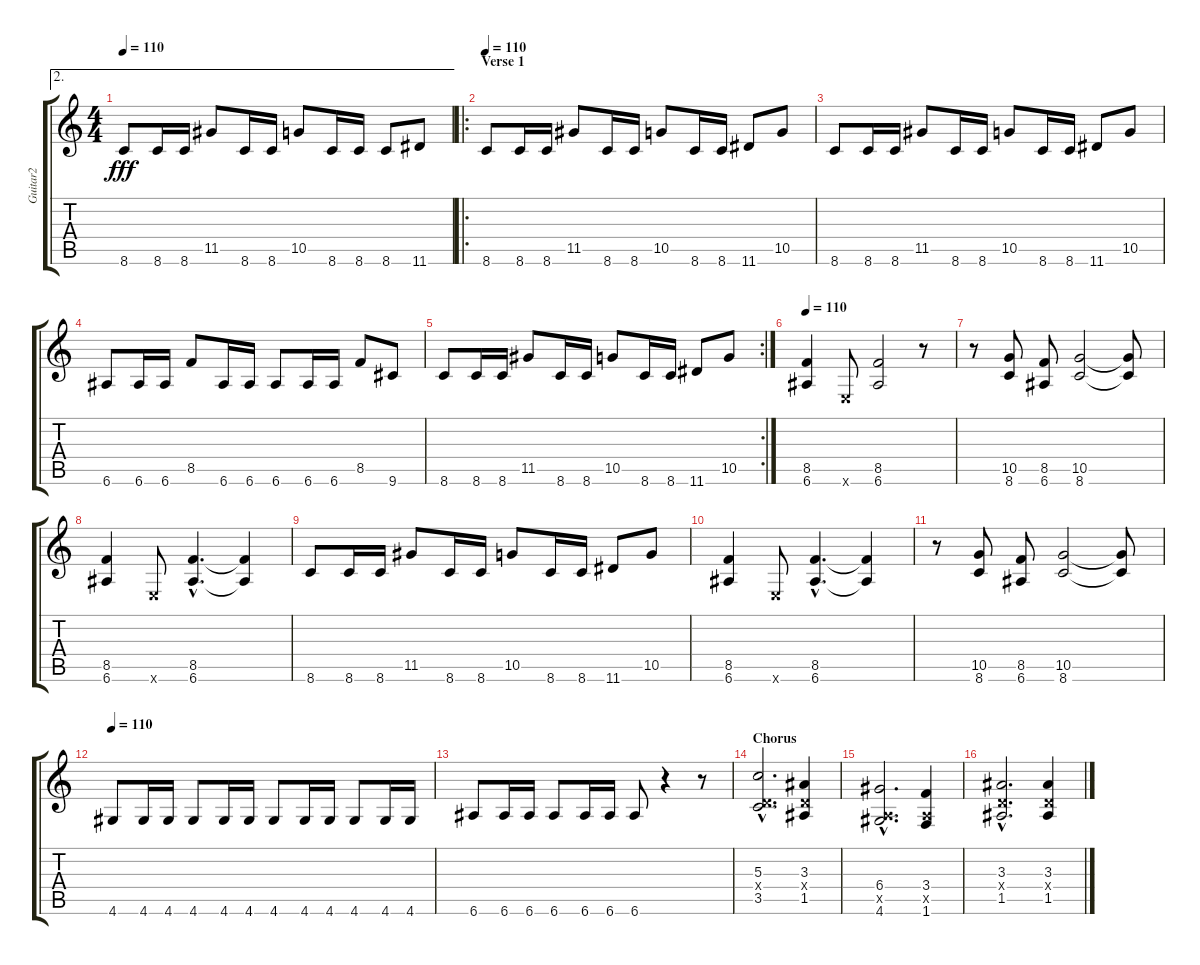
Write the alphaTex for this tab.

\track ("Guitar2" "Guitar2") {instrument distortionguitar}
\staff {score tabs}
\tuning (E4 B3 G3 D3 A2 E2) {hide}
\ae 2
\ts (4 4)
\tempo 110
\clef g2
\ks c
8.6.8{dy fff} 8.6.16 8.6.16 11.5.8 8.6.16 8.6.16 10.5.8 8.6.16 8.6.16 8.6.8 11.6.8 |
\ro
\section ("" "Verse 1 ")
\tempo 110
8.6.8 8.6.16 8.6.16 11.5.8 8.6.16 8.6.16 10.5.8 8.6.16 8.6.16 11.6.8 10.5.8 |
8.6.8 8.6.16 8.6.16 11.5.8 8.6.16 8.6.16 10.5.8 8.6.16 8.6.16 11.6.8 10.5.8 |
6.6.8 6.6.16 6.6.16 8.5.8 6.6.16 6.6.16 6.6.8 6.6.16 6.6.16 8.5.8 9.6.8 |
\rc 2
8.6.8 8.6.16 8.6.16 11.5.8 8.6.16 8.6.16 10.5.8 8.6.16 8.6.16 11.6.8 10.5.8 |
\tempo 110
(8.5 6.6).4 0.6{x}.8 (8.5 6.6).2 r.8 |
r.8 (10.5 8.6).8 (8.5 6.6).8 (10.5 8.6).2 (10.5{t} 8.6{t}).8 |
(8.5 6.6).4 0.6{x}.8 (8.5{hac} 6.6{hac}).4{d} (8.5{t} 6.6{t}).4 |
8.6.8 8.6.16 8.6.16 11.5.8 8.6.16 8.6.16 10.5.8 8.6.16 8.6.16 11.6.8 10.5.8 |
(8.5 6.6).4 0.6{x}.8 (8.5{hac} 6.6{hac}).4{d} (8.5{t} 6.6{t}).4 |
r.8 (10.5 8.6).8 (8.5 6.6).8 (10.5 8.6).2 (10.5{t} 8.6{t}).8 |
\tempo 110
4.6.8 4.6.16 4.6.16 4.6.8 4.6.16 4.6.16 4.6.8 4.6.16 4.6.16 4.6.8 4.6.16 4.6.16 |
6.6.8 6.6.16 6.6.16 6.6.8 6.6.16 6.6.16 6.6.8 r.4 r.8 |
\section ("" "Chorus")
(5.3{hac} 0.4{hac x} 3.5{hac}).2{d} (3.3 0.4{x} 1.5).4 |
(6.4{hac} 0.5{hac x} 4.6{hac}).2{d} (3.4 0.5{x} 1.6).4 |
(3.3{hac} 0.4{hac x} 1.5{hac}).2{d} (3.3 0.4{x} 1.5).4
